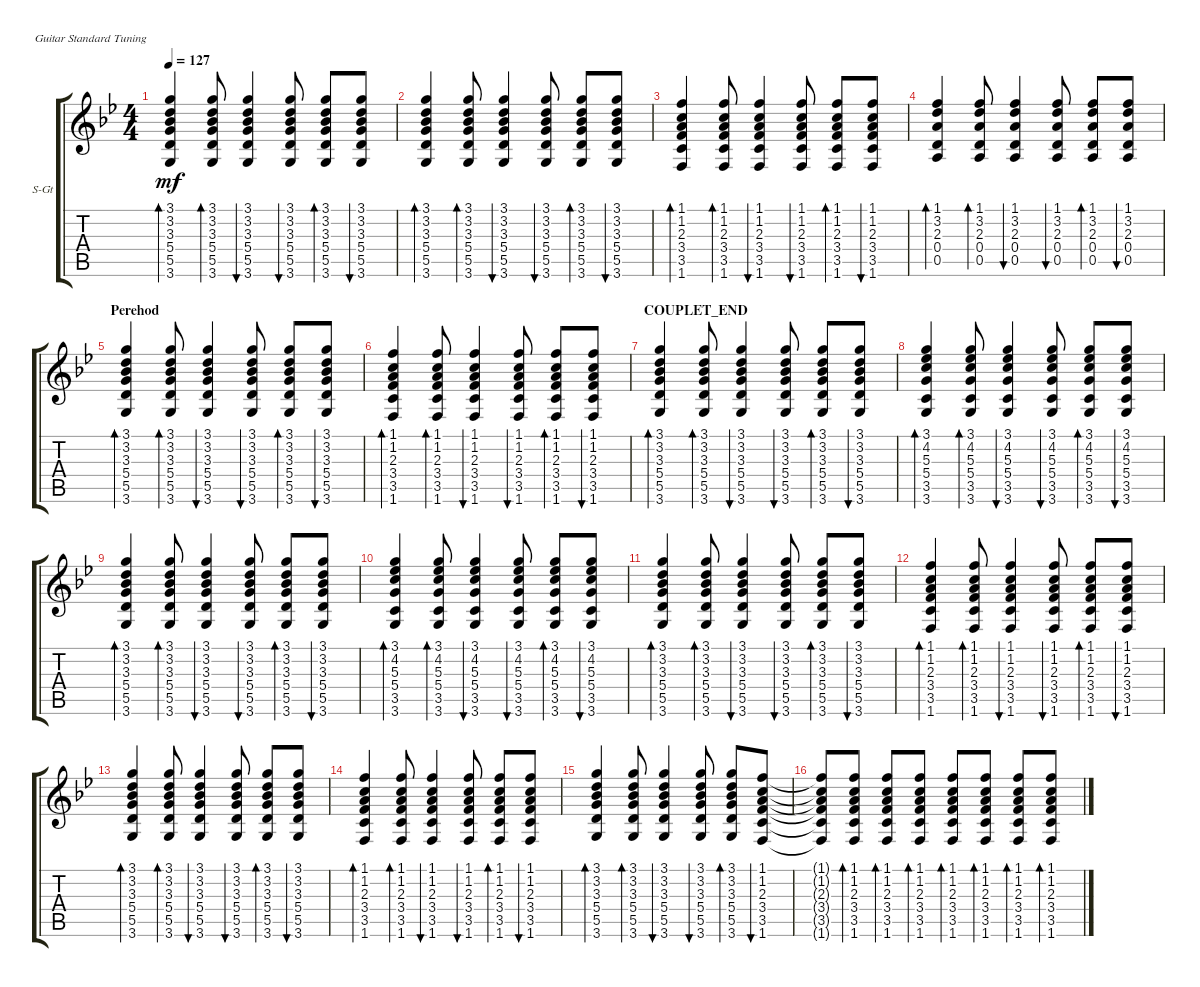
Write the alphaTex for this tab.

\defaultSystemsLayout 4
\bracketExtendMode groupsimilarinstruments
\firstSystemTrackNameOrientation horizontal
\otherSystemsTrackNameOrientation horizontal
\track ("Steel Guitar" "S-Gt") {instrument acousticguitarsteel}
\staff {score tabs}
\tuning (E4 B3 G3 D3 A2 E2)
\ts (4 4)
\tempo 127
\clef g2
\ks gminor
(3.6 5.5 5.4 3.3 3.2 3.1).4{bd 30 dy mf} (3.6 5.5 5.4 3.3 3.2 3.1).8{bd 30} (3.6 5.5 5.4 3.3 3.2 3.1).4{bu 30} (3.6 5.5 5.4 3.3 3.2 3.1).8{bu 30} (3.6 5.5 5.4 3.3 3.2 3.1).8{bd 30} (3.6 5.5 5.4 3.3 3.2 3.1).8{bu 30} |
(3.6 5.5 5.4 3.3 3.2 3.1).4{bd 30} (3.6 5.5 5.4 3.3 3.2 3.1).8{bd 30} (3.6 5.5 5.4 3.3 3.2 3.1).4{bu 30} (3.6 5.5 5.4 3.3 3.2 3.1).8{bu 30} (3.6 5.5 5.4 3.3 3.2 3.1).8{bd 30} (3.6 5.5 5.4 3.3 3.2 3.1).8{bu 30} |
(1.6 3.5 3.4 2.3 1.2 1.1).4{bd 30} (1.6 3.5 3.4 2.3 1.2 1.1).8{bd 30} (1.6 3.5 3.4 2.3 1.2 1.1).4{bu 30} (1.6 3.5 3.4 2.3 1.2 1.1).8{bu 30} (1.6 3.5 3.4 2.3 1.2 1.1).8{bd 30} (1.6 3.5 3.4 2.3 1.2 1.1).8{bu 30} |
(0.5 0.4 2.3 3.2 1.1).4{bd 30} (0.5 0.4 2.3 3.2 1.1).8{bd 30} (0.5 0.4 2.3 3.2 1.1).4{bu 30} (0.5 0.4 2.3 3.2 1.1).8{bu 30} (0.5 0.4 2.3 3.2 1.1).8{bd 30} (0.5 0.4 2.3 3.2 1.1).8{bu 30} |
\section ("" "Perehod")
(3.6 5.5 5.4 3.3 3.2 3.1).4{bd 30} (3.6 5.5 5.4 3.3 3.2 3.1).8{bd 30} (3.6 5.5 5.4 3.3 3.2 3.1).4{bu 30} (3.6 5.5 5.4 3.3 3.2 3.1).8{bu 30} (3.6 5.5 5.4 3.3 3.2 3.1).8{bd 30} (3.6 5.5 5.4 3.3 3.2 3.1).8{bu 30} |
(1.6 3.5 3.4 2.3 1.2 1.1).4{bd 30} (1.6 3.5 3.4 2.3 1.2 1.1).8{bd 30} (1.6 3.5 3.4 2.3 1.2 1.1).4{bu 30} (1.6 3.5 3.4 2.3 1.2 1.1).8{bu 30} (1.6 3.5 3.4 2.3 1.2 1.1).8{bd 30} (1.6 3.5 3.4 2.3 1.2 1.1).8{bu 30} |
\section ("" "COUPLET_END")
(3.6 5.5 5.4 3.3 3.2 3.1).4{bd 30} (3.6 5.5 5.4 3.3 3.2 3.1).8{bd 30} (3.6 5.5 5.4 3.3 3.2 3.1).4{bu 30} (3.6 5.5 5.4 3.3 3.2 3.1).8{bu 30} (3.6 5.5 5.4 3.3 3.2 3.1).8{bd 30} (3.6 5.5 5.4 3.3 3.2 3.1).8{bu 30} |
(3.6 3.5 5.4 5.3 4.2 3.1).4{bd 30} (3.6 3.5 5.4 5.3 4.2 3.1).8{bd 30} (3.6 3.5 5.4 5.3 4.2 3.1).4{bu 30} (3.6 3.5 5.4 5.3 4.2 3.1).8{bu 30} (3.6 3.5 5.4 5.3 4.2 3.1).8{bd 30} (3.6 3.5 5.4 5.3 4.2 3.1).8{bu 30} |
(3.6 5.5 5.4 3.3 3.2 3.1).4{bd 30} (3.6 5.5 5.4 3.3 3.2 3.1).8{bd 30} (3.6 5.5 5.4 3.3 3.2 3.1).4{bu 30} (3.6 5.5 5.4 3.3 3.2 3.1).8{bu 30} (3.6 5.5 5.4 3.3 3.2 3.1).8{bd 30} (3.6 5.5 5.4 3.3 3.2 3.1).8{bu 30} |
(3.6 3.5 5.4 5.3 4.2 3.1).4{bd 30} (3.6 3.5 5.4 5.3 4.2 3.1).8{bd 30} (3.6 3.5 5.4 5.3 4.2 3.1).4{bu 30} (3.6 3.5 5.4 5.3 4.2 3.1).8{bu 30} (3.6 3.5 5.4 5.3 4.2 3.1).8{bd 30} (3.6 3.5 5.4 5.3 4.2 3.1).8{bu 30} |
(3.6 5.5 5.4 3.3 3.2 3.1).4{bd 30} (3.6 5.5 5.4 3.3 3.2 3.1).8{bd 30} (3.6 5.5 5.4 3.3 3.2 3.1).4{bu 30} (3.6 5.5 5.4 3.3 3.2 3.1).8{bu 30} (3.6 5.5 5.4 3.3 3.2 3.1).8{bd 30} (3.6 5.5 5.4 3.3 3.2 3.1).8{bu 30} |
(1.6 3.5 3.4 2.3 1.2 1.1).4{bd 30} (1.6 3.5 3.4 2.3 1.2 1.1).8{bd 30} (1.6 3.5 3.4 2.3 1.2 1.1).4{bu 30} (1.6 3.5 3.4 2.3 1.2 1.1).8{bu 30} (1.6 3.5 3.4 2.3 1.2 1.1).8{bd 30} (1.6 3.5 3.4 2.3 1.2 1.1).8{bu 30} |
(3.6 5.5 5.4 3.3 3.2 3.1).4{bd 30} (3.6 5.5 5.4 3.3 3.2 3.1).8{bd 30} (3.6 5.5 5.4 3.3 3.2 3.1).4{bu 30} (3.6 5.5 5.4 3.3 3.2 3.1).8{bu 30} (3.6 5.5 5.4 3.3 3.2 3.1).8{bd 30} (3.6 5.5 5.4 3.3 3.2 3.1).8{bu 30} |
(1.6 3.5 3.4 2.3 1.2 1.1).4{bd 30} (1.6 3.5 3.4 2.3 1.2 1.1).8{bd 30} (1.6 3.5 3.4 2.3 1.2 1.1).4{bu 30} (1.6 3.5 3.4 2.3 1.2 1.1).8{bu 30} (1.6 3.5 3.4 2.3 1.2 1.1).8{bd 30} (1.6 3.5 3.4 2.3 1.2 1.1).8{bu 30} |
(3.6 5.5 5.4 3.3 3.2 3.1).4{bd 30} (3.6 5.5 5.4 3.3 3.2 3.1).8{bd 30} (3.6 5.5 5.4 3.3 3.2 3.1).4{bu 30} (3.6 5.5 5.4 3.3 3.2 3.1).8{bu 30} (3.6 5.5 5.4 3.3 3.2 3.1).8{bd 30} (1.6 3.5 3.4 2.3 1.2 1.1).8{bu 30} |
(1.6{t} 3.5{t} 3.4{t} 2.3{t} 1.2{t} 1.1{t}).8 (1.6 3.5 3.4 2.3 1.2 1.1).8{bd 30} (1.6 3.5 3.4 2.3 1.2 1.1).8{bd 30} (1.6 3.5 3.4 2.3 1.2 1.1).8{bd 30} (1.6 3.5 3.4 2.3 1.2 1.1).8{bd 30} (1.6 3.5 3.4 2.3 1.2 1.1).8{bd 30} (1.6 3.5 3.4 2.3 1.2 1.1).8{bd 30} (1.6 3.5 3.4 2.3 1.2 1.1).8{bd 30}
